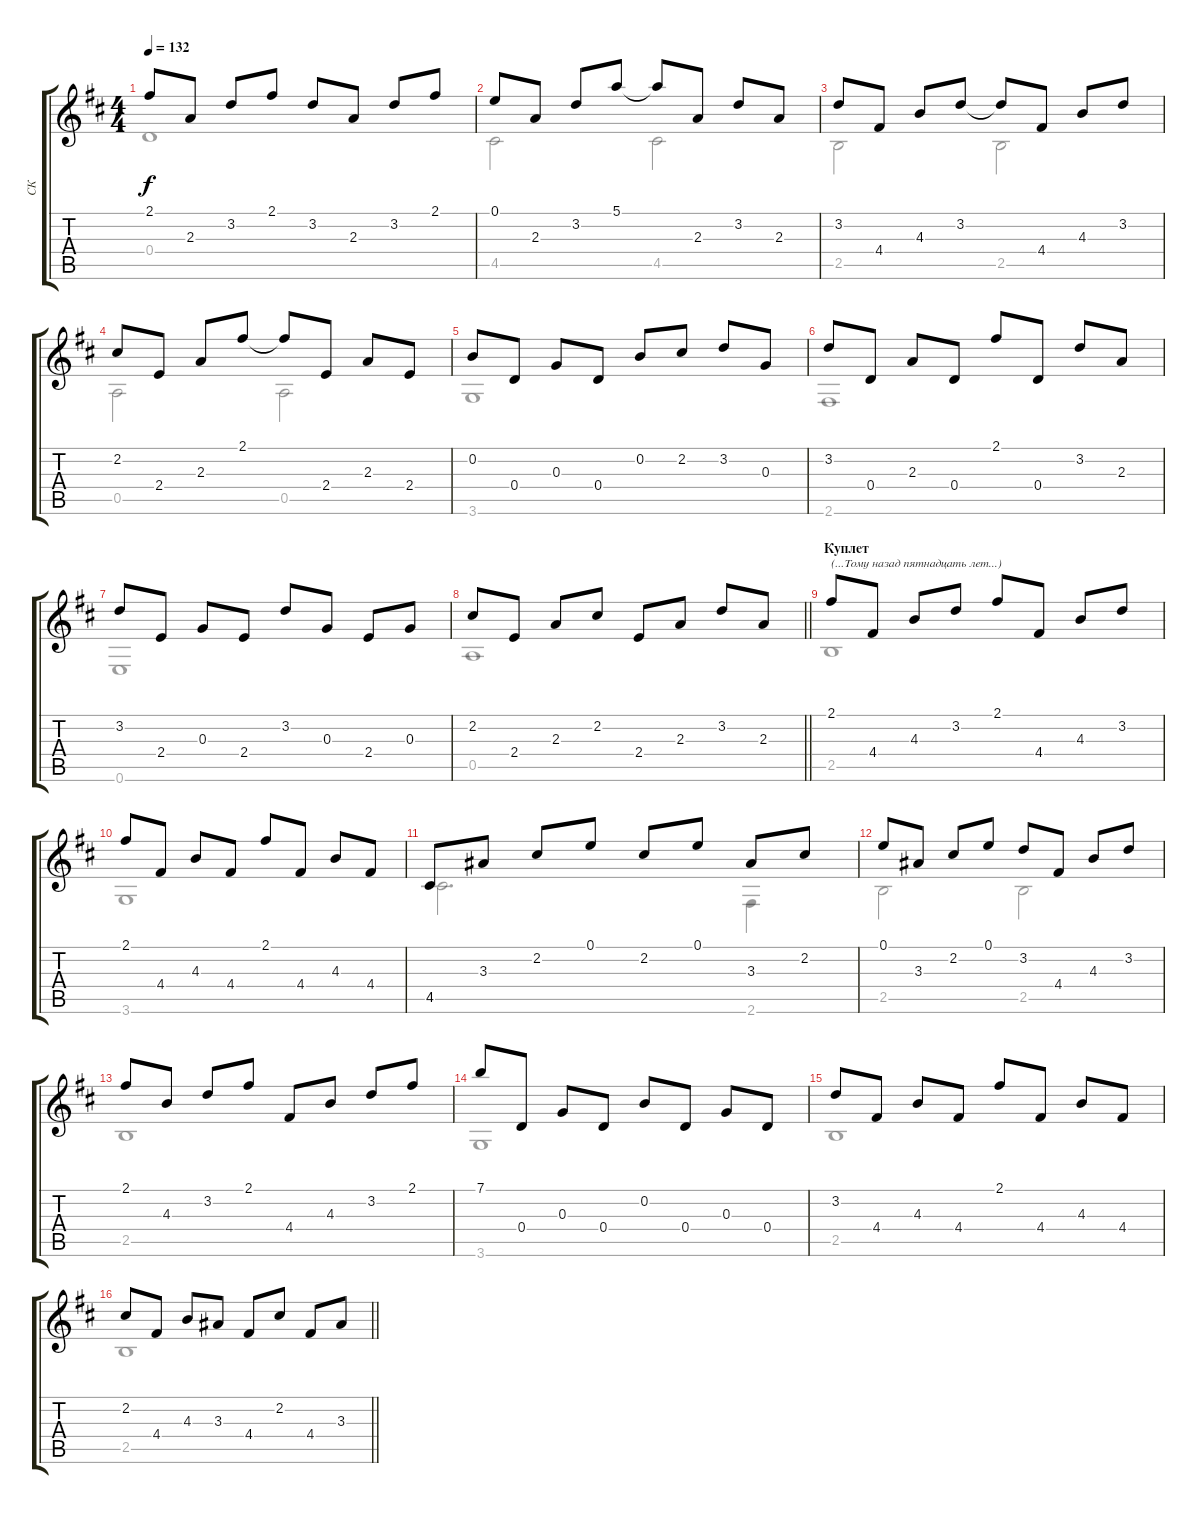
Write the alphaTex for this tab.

\track ("СК" "СК") {instrument acousticguitarsteel}
\staff {score tabs}
\tuning (E4 B3 G3 D3 A2 E2) {hide}
\voice
\ts (4 4)
\tempo 132
\clef g2
\ks d
2.1.8{dy f} 2.3.8 3.2.8 2.1.8 3.2.8 2.3.8 3.2.8 2.1.8 |
0.1.8 2.3.8 3.2.8 5.1.8 5.1{t}.8 2.3.8 3.2.8 2.3.8 |
3.2.8 4.4.8 4.3.8 3.2.8 3.2{t}.8 4.4.8 4.3.8 3.2.8 |
2.2.8 2.4.8 2.3.8 2.1.8 2.1{t}.8 2.4.8 2.3.8 2.4.8 |
0.2.8 0.4.8 0.3.8 0.4.8 0.2.8 2.2.8 3.2.8 0.3.8 |
3.2.8 0.4.8 2.3.8 0.4.8 2.1.8 0.4.8 3.2.8 2.3.8 |
3.2.8 2.4.8 0.3.8 2.4.8 3.2.8 0.3.8 2.4.8 0.3.8 |
\barLineRight lightlight
2.2.8 2.4.8 2.3.8 2.2.8 2.4.8 2.3.8 3.2.8 2.3.8 |
\section ("" "Куплет")
2.1.8{txt "(...Тому назад пятнадцать лет...)"} 4.4.8 4.3.8 3.2.8 2.1.8 4.4.8 4.3.8 3.2.8 |
2.1.8 4.4.8 4.3.8 4.4.8 2.1.8 4.4.8 4.3.8 4.4.8 |
4.5.8 3.3.8 2.2.8 0.1.8 2.2.8 0.1.8 3.3.8 2.2.8 |
0.1.8 3.3.8 2.2.8 0.1.8 3.2.8 4.4.8 4.3.8 3.2.8 |
2.1.8 4.3.8 3.2.8 2.1.8 4.4.8 4.3.8 3.2.8 2.1.8 |
7.1.8 0.4.8 0.3.8 0.4.8 0.2.8 0.4.8 0.3.8 0.4.8 |
3.2.8 4.4.8 4.3.8 4.4.8 2.1.8 4.4.8 4.3.8 4.4.8 |
\barLineRight lightlight
2.2.8 4.4.8 4.3.8 3.3.8 4.4.8 2.2.8 4.4.8 3.3.8
\voice
\clef g2
\ottava regular
\simile none
\ks d
0.4.1{dy f} |
4.5.2 4.5.2 |
2.5.2 2.5.2 |
0.5.2 0.5.2 |
3.6.1 |
2.6.1 |
0.6.1 |
\barLineRight lightlight
0.5.1 |
2.5.1 |
3.6.1 |
4.5.2{d} 2.6.4 |
2.5.2 2.5.2 |
2.5.1 |
3.6.1 |
2.5.1 |
\barLineRight lightlight
2.5.1
